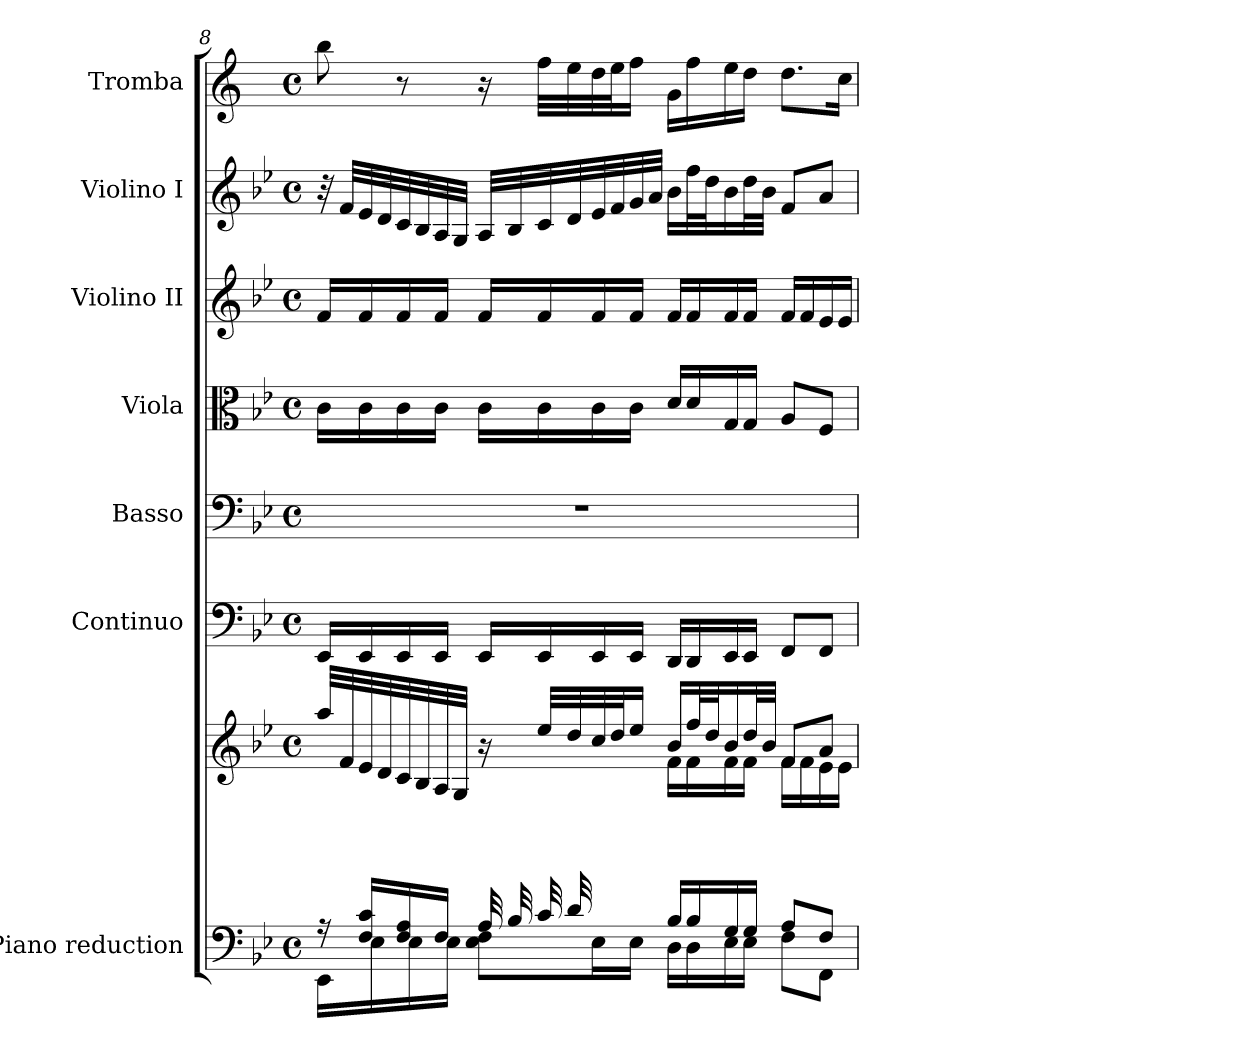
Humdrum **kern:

**kern	**kern	**kern	**kern	**kern	**kern	**kern	**kern
*part7	*part7	*part6	*part5	*part4	*part3	*part2	*part1
*staff8	*staff7	*staff6	*staff5	*staff4	*staff3	*staff2	*staff1
*I"Piano reduction	*	*I"Continuo	*I"Basso	*I"Viola	*I"Violino II	*I"Violino I	*I"Tromba
*I'Pno	*	*	*	*	*	*	*
*clefF4	*clefG2	*clefF4	*clefF4	*clefC3	*clefG2	*clefG2	*clefG2
*	*	*	*	*	*	*	*ITrd1c2
*k[b-e-]	*k[b-e-]	*k[b-e-]	*k[b-e-]	*k[b-e-]	*k[b-e-]	*k[b-e-]	*k[b-e-]
*M4/4	*M4/4	*M4/4	*M4/4	*M4/4	*M4/4	*M4/4	*M4/4
*met(c)	*met(c)	*met(c)	*met(c)	*met(c)	*met(c)	*met(c)	*met(c)
=8	=8	=8	=8	=8	=8	=8	=8
*^	*^	*	*	*	*	*	*
*	*^	*	*	*	*	*	*	*	*
4ryy	16r	16EE-\LL	32aa/LLL	4ryy	16EE-/LL	1r	16c\LL	16f/LL	32r	8aa\
.	.	.	32f/	.	.	.	.	.	32f/LLL	.
.	16F/ 16c/LL	16E-\	32e-/	.	16EE-/	.	16c\	16f/	32e-/	.
.	.	.	32d/	.	.	.	.	.	32d/	.
.	16F/ 16A/	16E-\	32c/	.	16EE-/	.	16c\	16f/	32c/	8r
.	.	.	32B-/	.	.	.	.	.	32B-/	.
.	16F/JJ	16E-\JJ	32A/	.	16EE-/JJ	.	16c\JJ	16f/JJ	32A/	.
.	.	.	32G/JJJ	.	.	.	.	.	32G/JJJ	.
32A/LLL	4ryy	8E-\ 8F\L	16r	8ryy	16EE-/LL	.	16c\LL	16f/LL	32A/LLL	16r
32B-/	.	.	.	.	.	.	.	.	32B-/	.
32c/	.	.	32ee-/LLL	.	16EE-/	.	16c\	16f/	32c/	32ee-\LLL
32d/	.	.	32dd/	.	.	.	.	.	32d/	32dd\
2ryy	.	16E-\L	32cc/	32e-\	16EE-/	.	16c\	16f/	32e-/	32cc\
.	.	.	32dd/J	32f\	.	.	.	.	32f/	32dd\J
.	.	16E-\JJ	16ee-/JJ	32g\	16EE-/JJ	.	16c\JJ	16f/JJ	32g/	16ee-\JJ
.	.	.	.	32a\JJJ	.	.	.	.	32a/JJJ	.
.	16B-/LL	16D\LL	16b-/LL	16f\LL	16DD/LL	.	16d/LL	16f/LL	16b-\LL	16f\LL
.	16B-/	16D\	32ff/L	16f\	16DD/	.	16d/	16f/	32ff\L	16ee-\
.	.	.	32dd/J	.	.	.	.	.	32dd\J	.
.	16G/	16E-\	16b-/	16f\	16EE-/	.	16G/	16f/	16b-\	16dd\
.	16G/JJ	16E-\JJ	32dd/L	16f\JJ	16EE-/JJ	.	16G/JJ	16f/JJ	32dd\L	16cc\JJ
.	.	.	32b-/JJJ	.	.	.	.	.	32b-\JJJ	.
.	8A/L	8F\L	8f/L	16f\LL	8FF/L	.	8A/L	16f/LL	8f/L	8.cc\L
.	.	.	.	16f\	.	.	.	16f/	.	.
8ryy	8F/J	8FF\J	8a/J	16e-\	8FF/J	.	8F/J	16e-/	8a/J	.
.	.	.	.	16e-\JJ	.	.	.	16e-/JJ	.	16b-\Jk
*v	*v	*v	*	*	*	*	*	*	*	*
*	*v	*v	*	*	*	*	*	*
=	=	=	=	=	=	=	=
*-	*-	*-	*-	*-	*-	*-	*-
